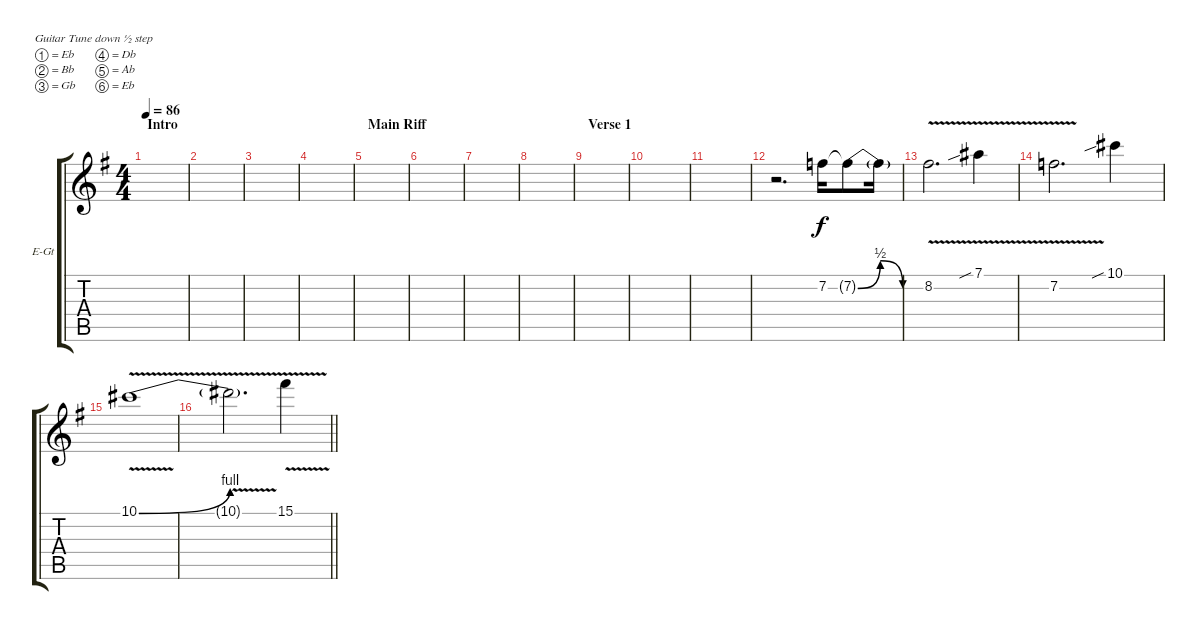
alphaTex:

\defaultSystemsLayout 4
\bracketExtendMode groupsimilarinstruments
\firstSystemTrackNameOrientation horizontal
\otherSystemsTrackNameOrientation horizontal
\track ("Guitar 2 (Leads)" "E-Gt") {instrument distortionguitar}
\staff {score tabs}
\tuning (Eb4 Bb3 Gb3 Db3 Ab2 Eb2)
\ts (4 4)
\section ("" "Intro")
\tempo 86
\clef g2
\ks eminor
|
|
|
|
\section ("" "Main Riff")
|
|
|
|
\section ("" "Verse 1")
|
|
|
r.2{d} 7.2.16 7.2{be (bendrelease 0 0 10.2 2 20.4 2 30 0) t}.8 7.2{t}.16 |
8.2{v}.2{d} 7.1{v sib}.4 |
7.2{v}.2{d} 10.1{sib}.4 |
10.1{be (bend 0 0 15 4) v}.1 |
\barLineRight lightlight
10.1{v t}.2{d} 15.1{v}.4
